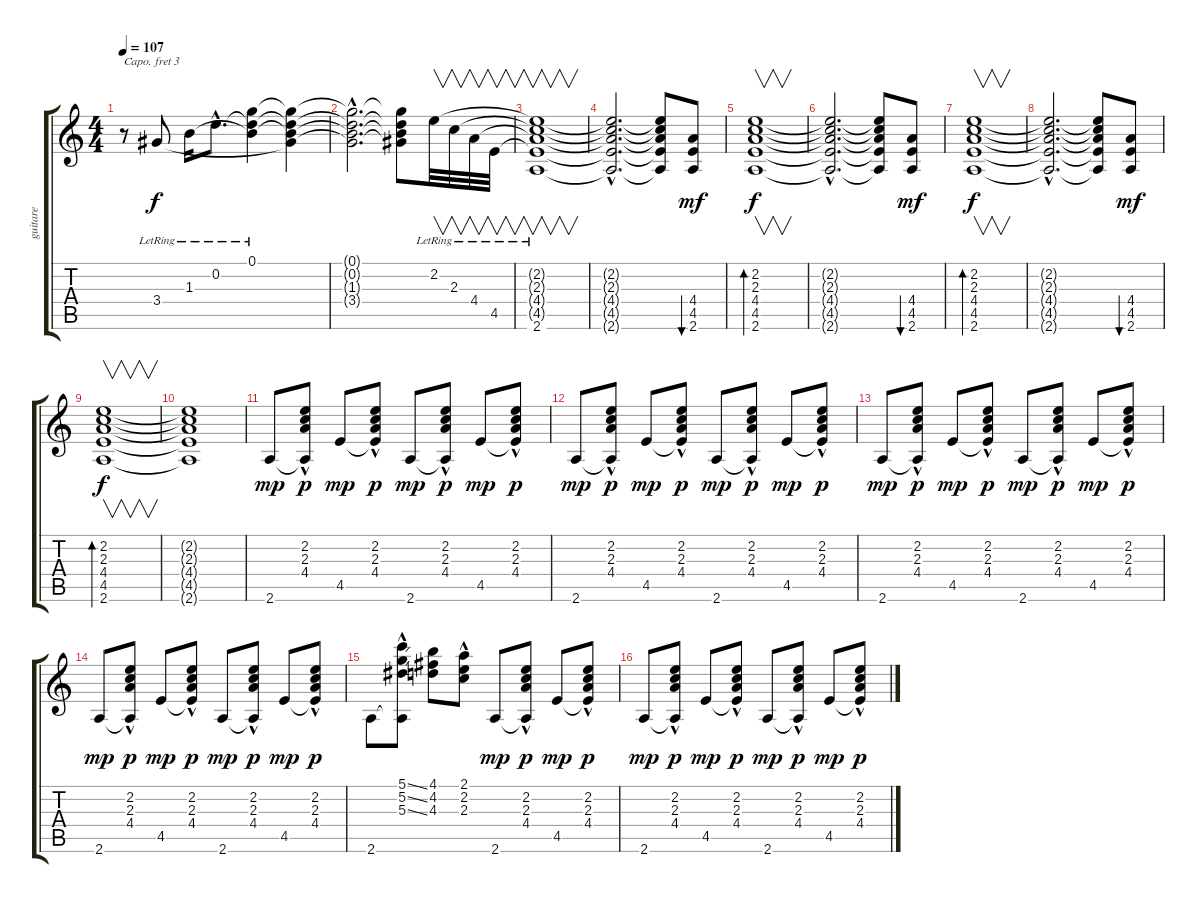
\track ("guitare" "guitare") {instrument electricguitarjazz}
\staff {score tabs}
\capo 3
\tuning (E4 B3 G3 D3 A2 E2) {hide}
\ts (4 4)
\tempo 107
\clef g2
\ks c
r.8{dy f} 3.4{lr}.8 1.3{lr}.16 0.2{hac lr}.8{d} (0.1{lr} 0.2{t} 1.3{t}).4 (0.1{t} 0.2{t} 1.3{t} 3.4{t}).4 |
(0.1{hac t} 0.2{hac t} 1.3{hac t} 3.4{hac t}).2{d} (0.1{t} 0.2{t} 1.3{t} 3.4{t}).8 2.2{lr}.32{v} 2.3{lr}.32{v} 4.4{lr}.32{v} 4.5{lr}.32{v} |
(2.2{t} 2.3{t} 4.4{t} 4.5{t} 2.6{lr}).1{v} |
(2.2{hac t} 2.3{hac t} 4.4{hac t} 4.5{hac t} 2.6{hac t}).2{d} (2.2{t} 2.3{t} 4.4{t} 4.5{t} 2.6{t}).8 (4.4 4.5 2.6).8{bu 120 dy mf} |
(2.2 2.3 4.4 4.5 2.6).1{v bd 240 dy f} |
(2.2{hac t} 2.3{hac t} 4.4{hac t} 4.5{hac t} 2.6{hac t}).2{d} (2.2{t} 2.3{t} 4.4{t} 4.5{t} 2.6{t}).8 (4.4 4.5 2.6).8{bu 120 dy mf} |
(2.2 2.3 4.4 4.5 2.6).1{v bd 240 dy f} |
(2.2{hac t} 2.3{hac t} 4.4{hac t} 4.5{hac t} 2.6{hac t}).2{d} (2.2{t} 2.3{t} 4.4{t} 4.5{t} 2.6{t}).8 (4.4 4.5 2.6).8{bu 120 dy mf} |
(2.2 2.3 4.4 4.5 2.6).1{v bd 240 dy f} |
(2.2{t} 2.3{t} 4.4{t} 4.5{t} 2.6{t}).1 |
2.6.8{dy mp} (2.2{hac} 2.3{hac} 4.4{hac} 2.6{t}).8{dy p} 4.5.8{dy mp} (2.2{hac} 2.3{hac} 4.4{hac} 4.5{t}).8{dy p} 2.6.8{dy mp} (2.2{hac} 2.3{hac} 4.4{hac} 2.6{t}).8{dy p} 4.5.8{dy mp} (2.2{hac} 2.3{hac} 4.4{hac} 4.5{t}).8{dy p} |
2.6.8{dy mp} (2.2{hac} 2.3{hac} 4.4{hac} 2.6{t}).8{dy p} 4.5.8{dy mp} (2.2{hac} 2.3{hac} 4.4{hac} 4.5{t}).8{dy p} 2.6.8{dy mp} (2.2{hac} 2.3{hac} 4.4{hac} 2.6{t}).8{dy p} 4.5.8{dy mp} (2.2{hac} 2.3{hac} 4.4{hac} 4.5{t}).8{dy p} |
2.6.8{dy mp} (2.2{hac} 2.3{hac} 4.4{hac} 2.6{t}).8{dy p} 4.5.8{dy mp} (2.2{hac} 2.3{hac} 4.4{hac} 4.5{t}).8{dy p} 2.6.8{dy mp} (2.2{hac} 2.3{hac} 4.4{hac} 2.6{t}).8{dy p} 4.5.8{dy mp} (2.2{hac} 2.3{hac} 4.4{hac} 4.5{t}).8{dy p} |
2.6.8{dy mp} (2.2{hac} 2.3{hac} 4.4{hac} 2.6{t}).8{dy p} 4.5.8{dy mp} (2.2{hac} 2.3{hac} 4.4{hac} 4.5{t}).8{dy p} 2.6.8{dy mp} (2.2{hac} 2.3{hac} 4.4{hac} 2.6{t}).8{dy p} 4.5.8{dy mp} (2.2{hac} 2.3{hac} 4.4{hac} 4.5{t}).8{dy p} |
2.6.8 (5.1{ss} 5.2{ss hac} 5.3{ss hac} 2.6{t}).8 (4.1 4.2 4.3).8 (2.1 2.2{hac} 2.3{hac}).8 2.6.8{dy mp} (2.2{hac} 2.3{hac} 4.4{hac} 2.6{t}).8{dy p} 4.5.8{dy mp} (2.2{hac} 2.3{hac} 4.4{hac} 4.5{t}).8{dy p} |
2.6.8{dy mp} (2.2{hac} 2.3{hac} 4.4{hac} 2.6{t}).8{dy p} 4.5.8{dy mp} (2.2{hac} 2.3{hac} 4.4{hac} 4.5{t}).8{dy p} 2.6.8{dy mp} (2.2{hac} 2.3{hac} 4.4{hac} 2.6{t}).8{dy p} 4.5.8{dy mp} (2.2{hac} 2.3{hac} 4.4{hac} 4.5{t}).8{dy p}
